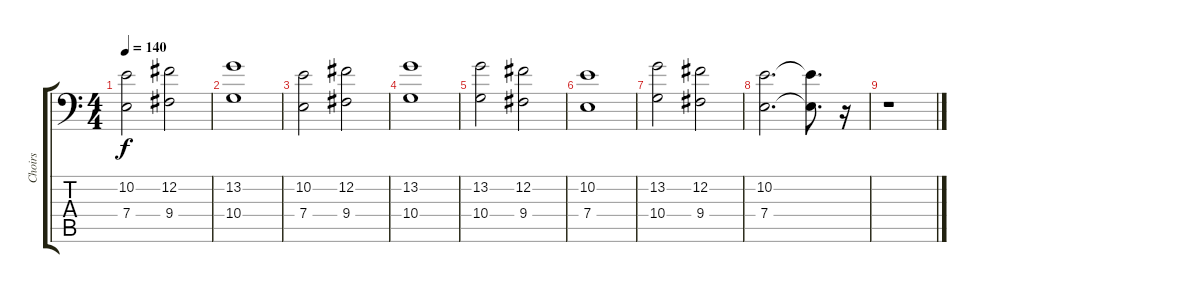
\track ("Choirs" "Choirs") {instrument choiraahs}
\staff {score tabs}
\tuning (B3 Gb3 D3 A2 E2 A1) {hide}
\ts (4 4)
\tempo 140
\clef f4
\ks c
(10.2 7.4).2{dy f} (12.2 9.4).2 |
(13.2 10.4).1 |
(10.2 7.4).2 (12.2 9.4).2 |
(13.2 10.4).1 |
(13.2 10.4).2 (12.2 9.4).2 |
(10.2 7.4).1 |
(13.2 10.4).2 (12.2 9.4).2 |
(10.2 7.4).2{d} (10.2{t} 7.4{t}).8{d} r.16 |
r.1
